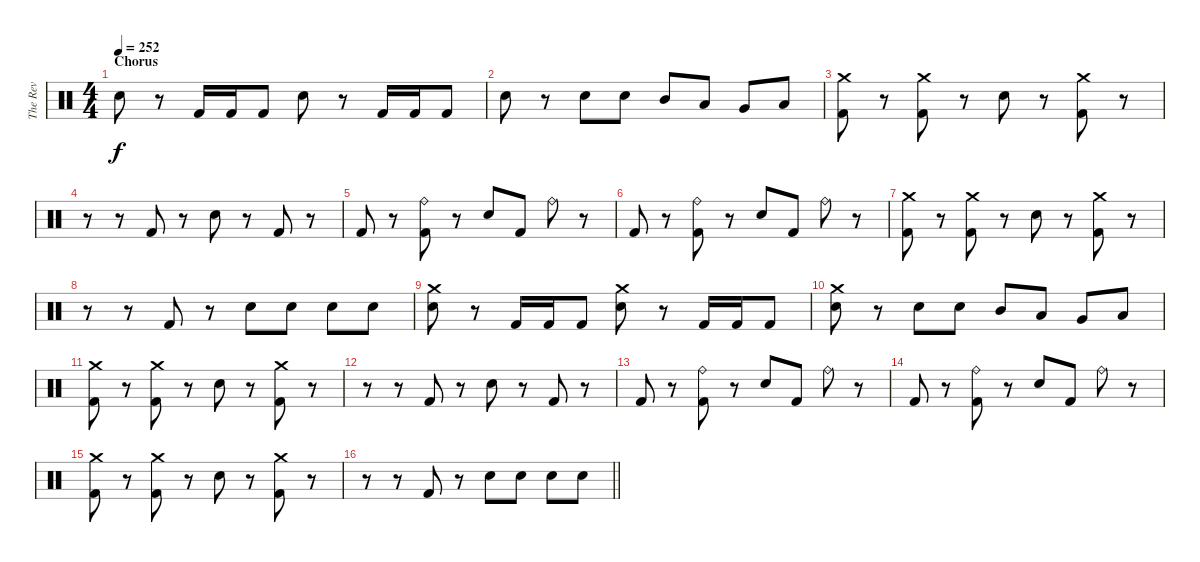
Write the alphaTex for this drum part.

\track ("The Rev" "The Rev") {instrument percussion}
\staff {score}
\articulation defaults
\ts (4 4)
\section ("" "Chorus")
\tempo 252
\clef neutral
\ks c "Electric Snare (hit)".8{dy f}
r.8 "Kick (hit) 2".16 "Kick (hit) 2".16 "Kick (hit) 2".8 "Electric Snare (hit)".8 r.8 "Kick (hit) 2".16 "Kick (hit) 2".16 "Kick (hit) 2".8 |
"Electric Snare (hit)".8 r.8 "Electric Snare (hit)".8 "Electric Snare (hit)".8 "Mid Tom (hit)".8 "Low Tom (hit)".8 "Very Low Tom (hit)".8 "Low Floor Tom (hit)".8 |
("Crash medium (hit)" "Kick (hit) 2").8 r.8 ("Crash medium (hit)" "Kick (hit) 2").8 r.8 "Electric Snare (hit)".8 r.8 ("Crash medium (hit)" "Kick (hit) 2").8 r.8 |
r.8 r.8 "Kick (hit) 2".8 r.8 "Electric Snare (hit)".8 r.8 "Kick (hit) 2".8 r.8 |
"Kick (hit) 2".8 r.8 ("Ride (bell)" "Kick (hit) 2").8 r.8 "Electric Snare (hit)".8 "Kick (hit) 2".8 "Ride (bell)".8 r.8 |
"Kick (hit) 2".8 r.8 ("Ride (bell)" "Kick (hit) 2").8 r.8 "Electric Snare (hit)".8 "Kick (hit) 2".8 "Ride (bell)".8 r.8 |
("Crash medium (hit)" "Kick (hit) 2").8 r.8 ("Crash medium (hit)" "Kick (hit) 2").8 r.8 "Electric Snare (hit)".8 r.8 ("Crash medium (hit)" "Kick (hit) 2").8 r.8 |
r.8 r.8 "Kick (hit) 2".8 r.8 "Electric Snare (hit)".8 "Electric Snare (hit)".8 "Electric Snare (hit)".8 "Electric Snare (hit)".8 |
("Crash medium (hit)" "Electric Snare (hit)").8 r.8 "Kick (hit) 2".16 "Kick (hit) 2".16 "Kick (hit) 2".8 ("Crash medium (hit)" "Electric Snare (hit)").8 r.8 "Kick (hit) 2".16 "Kick (hit) 2".16 "Kick (hit) 2".8 |
("Crash medium (hit)" "Electric Snare (hit)").8 r.8 "Electric Snare (hit)".8 "Electric Snare (hit)".8 "Mid Tom (hit)".8 "Low Tom (hit)".8 "Very Low Tom (hit)".8 "Low Floor Tom (hit)".8 |
("Crash medium (hit)" "Kick (hit) 2").8 r.8 ("Crash medium (hit)" "Kick (hit) 2").8 r.8 "Electric Snare (hit)".8 r.8 ("Crash medium (hit)" "Kick (hit) 2").8 r.8 |
r.8 r.8 "Kick (hit) 2".8 r.8 "Electric Snare (hit)".8 r.8 "Kick (hit) 2".8 r.8 |
"Kick (hit) 2".8 r.8 ("Ride (bell)" "Kick (hit) 2").8 r.8 "Electric Snare (hit)".8 "Kick (hit) 2".8 "Ride (bell)".8 r.8 |
"Kick (hit) 2".8 r.8 ("Ride (bell)" "Kick (hit) 2").8 r.8 "Electric Snare (hit)".8 "Kick (hit) 2".8 "Ride (bell)".8 r.8 |
("Crash medium (hit)" "Kick (hit) 2").8 r.8 ("Crash medium (hit)" "Kick (hit) 2").8 r.8 "Electric Snare (hit)".8 r.8 ("Crash medium (hit)" "Kick (hit) 2").8 r.8 |
\barLineRight lightlight
r.8 r.8 "Kick (hit) 2".8 r.8 "Electric Snare (hit)".8 "Electric Snare (hit)".8 "Electric Snare (hit)".8 "Electric Snare (hit)".8
